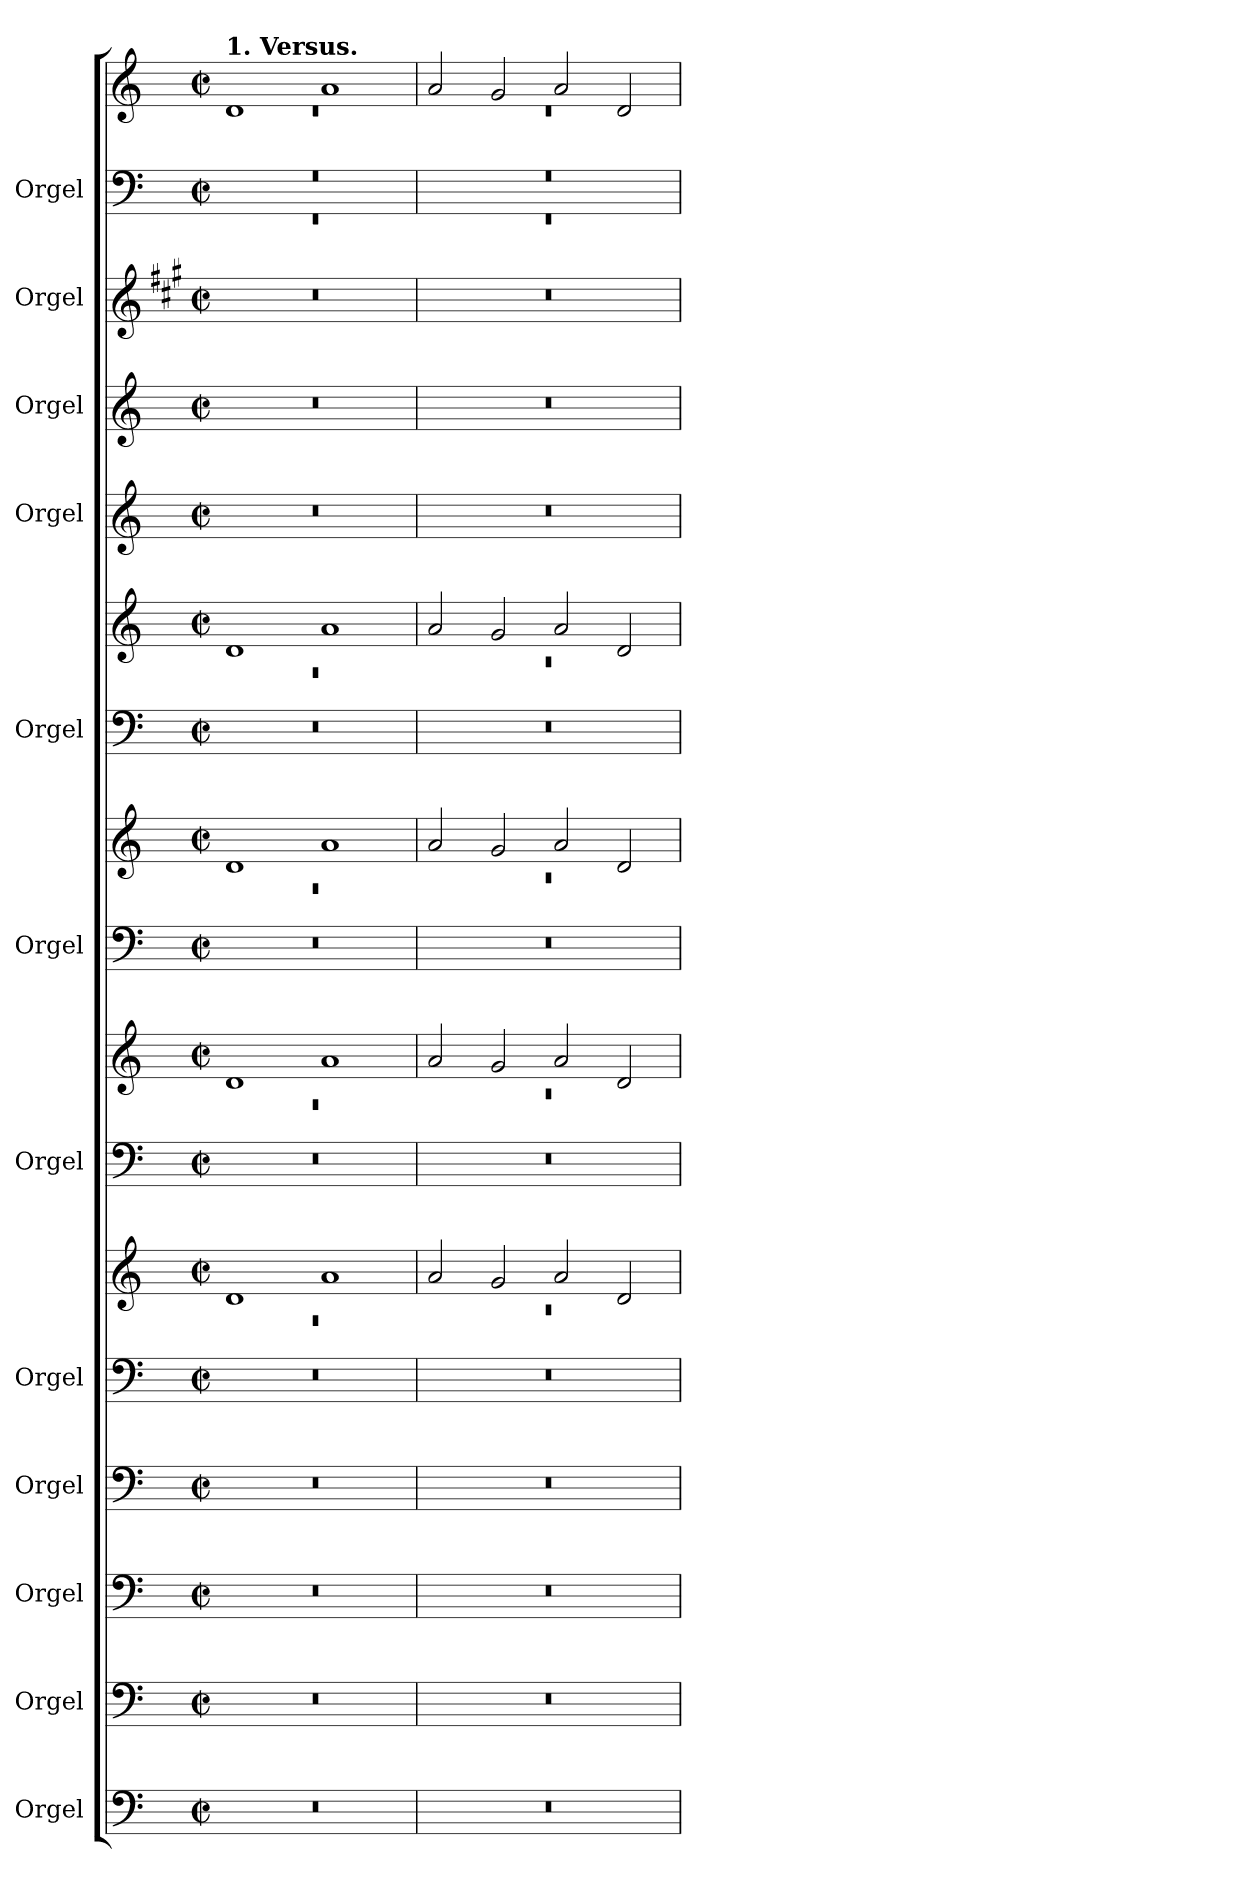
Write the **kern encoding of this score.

**kern	**kern	**kern	**kern	**kern	**kern	**kern	**kern	**kern	**kern	**kern	**kern	**kern	**kern	**kern	**kern	**kern
*part12	*part11	*part10	*part9	*part8	*part8	*part7	*part7	*part6	*part6	*part5	*part5	*part4	*part3	*part2	*part1	*part1
*staff17	*staff16	*staff15	*staff14	*staff13	*staff12	*staff11	*staff10	*staff9	*staff8	*staff7	*staff6	*staff5	*staff4	*staff3	*staff2	*staff1
*I"Orgel	*I"Orgel	*I"Orgel	*I"Orgel	*I"Orgel	*	*I"Orgel	*	*I"Orgel	*	*I"Orgel	*	*I"Orgel	*I"Orgel	*I"Orgel	*I"Orgel	*
*I'Org.	*I'Org.	*I'Org.	*I'Org.	*I'Org.	*	*I'Org.	*	*I'Org.	*	*I'Org.	*	*I'Org.	*I'Org.	*I'Org.	*	*
*clefF4	*clefF4	*clefF4	*clefF4	*clefF4	*clefG2	*clefF4	*clefG2	*clefF4	*clefG2	*clefF4	*clefG2	*clefG2	*clefG2	*clefG2	*clefF4	*clefG2
*	*	*	*	*	*	*	*	*	*	*	*	*	*	*ITrd5c9	*	*
*k[]	*k[]	*k[]	*k[]	*k[]	*k[]	*k[]	*k[]	*k[]	*k[]	*k[]	*k[]	*k[]	*k[]	*k[]	*k[]	*k[]
*M4/2	*M4/2	*M4/2	*M4/2	*M4/2	*M4/2	*M4/2	*M4/2	*M4/2	*M4/2	*M4/2	*M4/2	*M4/2	*M4/2	*M4/2	*M4/2	*M4/2
*met(c|)	*met(c|)	*met(c|)	*met(c|)	*met(c|)	*met(c|)	*met(c|)	*met(c|)	*met(c|)	*met(c|)	*met(c|)	*met(c|)	*met(c|)	*met(c|)	*met(c|)	*met(c|)	*met(c|)
=1	=1	=1	=1	=1	=1	=1	=1	=1	=1	=1	=1	=1	=1	=1	=1	=1
*	*	*	*	*	*^	*	*^	*	*^	*	*^	*	*	*	*^	*^
!	!	!	!	!	!	!	!	!	!	!	!	!	!	!	!	!	!	!	!	!	!LO:TX:a:B:t=1. Versus.	!
0r	0r	0r	0r	0r	1d	0r	0r	1d	0r	0r	1d	0r	0r	1d	0r	0r	0r	0r	0r	0r	1d	0re
.	.	.	.	.	1a	.	.	1a	.	.	1a	.	.	1a	.	.	.	.	.	.	1a	.
=2	=2	=2	=2	=2	=2	=2	=2	=2	=2	=2	=2	=2	=2	=2	=2	=2	=2	=2	=2	=2	=2	=2
0r	0r	0r	0r	0r	2a/	0r	0r	2a/	0r	0r	2a/	0r	0r	2a/	0r	0r	0r	0r	0r	0r	2a/	0re
.	.	.	.	.	2g/	.	.	2g/	.	.	2g/	.	.	2g/	.	.	.	.	.	.	2g/	.
.	.	.	.	.	2a/	.	.	2a/	.	.	2a/	.	.	2a/	.	.	.	.	.	.	2a/	.
.	.	.	.	.	2d/	.	.	2d/	.	.	2d/	.	.	2d/	.	.	.	.	.	.	2d/	.
*	*	*	*	*	*	*	*	*	*	*	*	*	*	*	*	*	*	*	*v	*v	*	*
*	*	*	*	*	*v	*v	*	*v	*v	*	*v	*v	*	*v	*v	*	*	*	*	*v	*v
=	=	=	=	=	=	=	=	=	=	=	=	=	=	=	=	=
*-	*-	*-	*-	*-	*-	*-	*-	*-	*-	*-	*-	*-	*-	*-	*-	*-
